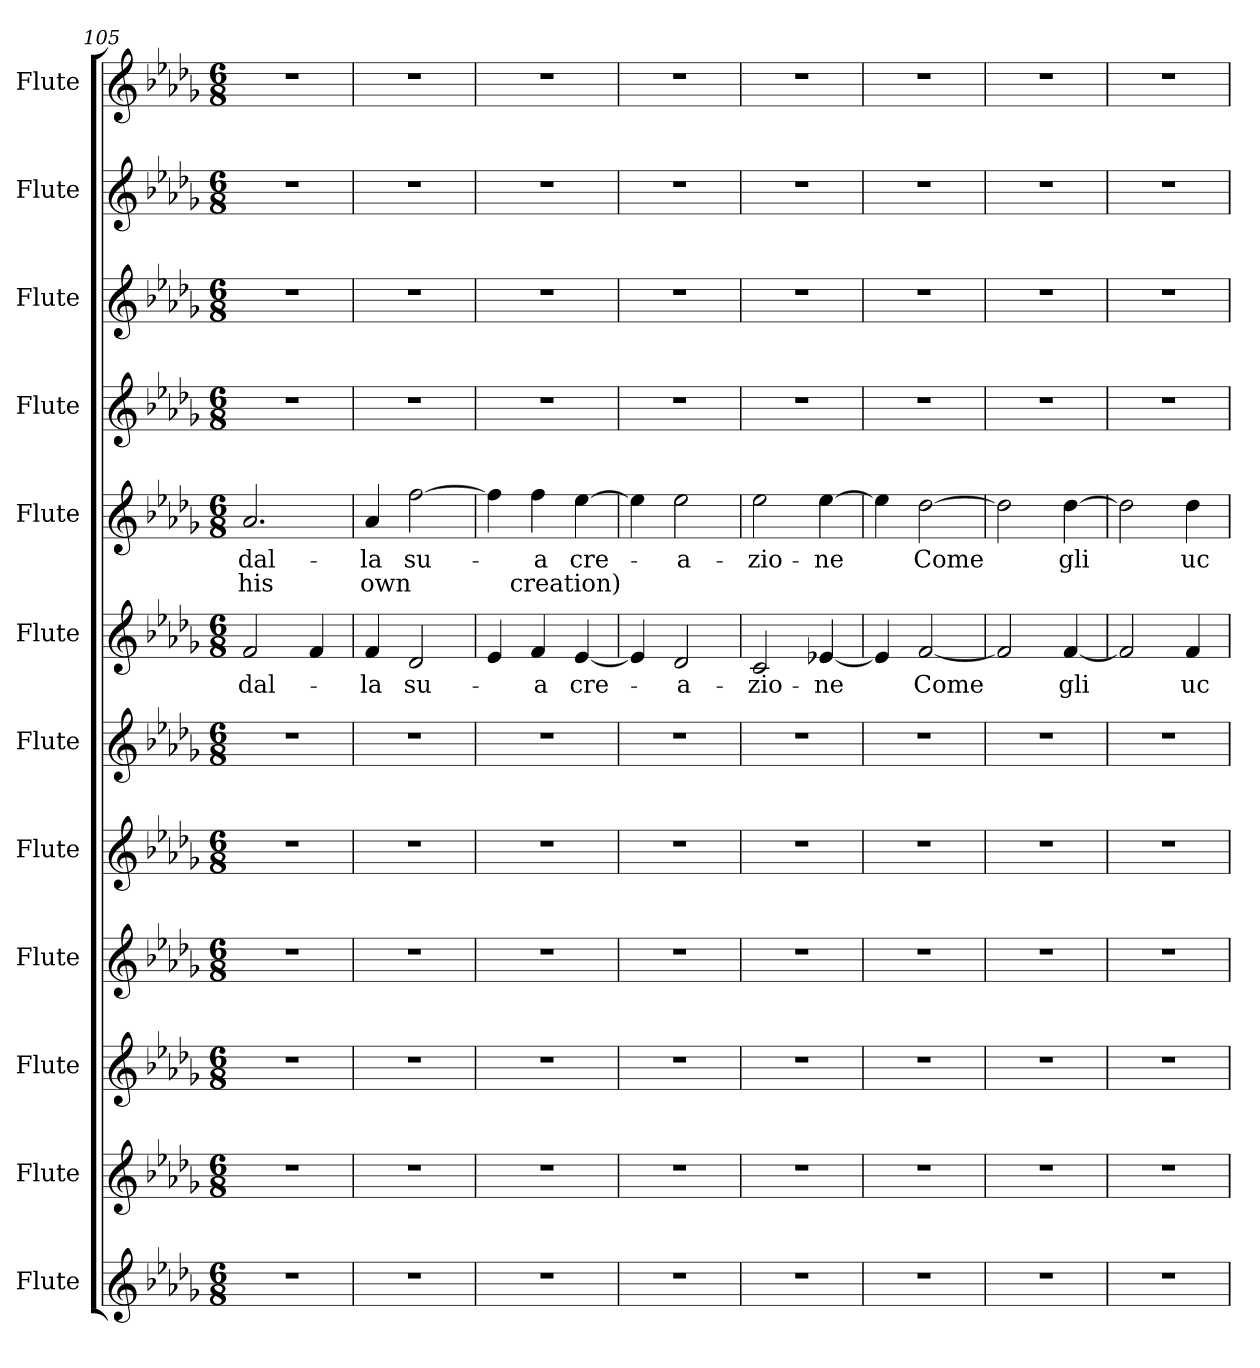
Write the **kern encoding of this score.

**kern	**kern	**kern	**kern	**kern	**kern	**kern	**text	**kern	**text	**text	**kern	**kern	**kern	**kern
*part12	*part11	*part10	*part9	*part8	*part7	*part6	*part6	*part5	*part5	*part5	*part4	*part3	*part2	*part1
*staff12	*staff11	*staff10	*staff9	*staff8	*staff7	*staff6	*staff6	*staff5	*staff5	*staff5	*staff4	*staff3	*staff2	*staff1
*I"Flute	*I"Flute	*I"Flute	*I"Flute	*I"Flute	*I"Flute	*I"Flute	*	*I"Flute	*	*	*I"Flute	*I"Flute	*I"Flute	*I"Flute
*I'Fl.	*I'Fl.	*I'Fl.	*I'Fl.	*I'Fl.	*I'Fl.	*I'Fl.	*	*I'Fl.	*	*	*I'Fl.	*I'Fl.	*I'Fl.	*I'Fl.
*clefG2	*clefG2	*clefG2	*clefG2	*clefG2	*clefG2	*clefG2	*	*clefG2	*	*	*clefG2	*clefG2	*clefG2	*clefG2
*k[b-e-a-d-g-]	*k[b-e-a-d-g-]	*k[b-e-a-d-g-]	*k[b-e-a-d-g-]	*k[b-e-a-d-g-]	*k[b-e-a-d-g-]	*k[b-e-a-d-g-]	*	*k[b-e-a-d-g-]	*	*	*k[b-e-a-d-g-]	*k[b-e-a-d-g-]	*k[b-e-a-d-g-]	*k[b-e-a-d-g-]
*M6/8	*M6/8	*M6/8	*M6/8	*M6/8	*M6/8	*M6/8	*	*M6/8	*	*	*M6/8	*M6/8	*M6/8	*M6/8
=105	=105	=105	=105	=105	=105	=105	=105	=105	=105	=105	=105	=105	=105	=105
2.r	2.r	2.r	2.r	2.r	2.r	2f/	dal-	2.a-/	dal-	his	2.r	2.r	2.r	2.r
.	.	.	.	.	.	4f/	.	.	.	.	.	.	.	.
=106	=106	=106	=106	=106	=106	=106	=106	=106	=106	=106	=106	=106	=106	=106
2.r	2.r	2.r	2.r	2.r	2.r	4f/	-la	4a-/	-la	own	2.r	2.r	2.r	2.r
.	.	.	.	.	.	2d-/	su-	[2ff\	su-	.	.	.	.	.
!!LO:PB:g=z
=107	=107	=107	=107	=107	=107	=107	=107	=107	=107	=107	=107	=107	=107	=107
2.r	2.r	2.r	2.r	2.r	2.r	4e-/	.	4ff\]	.	.	2.r	2.r	2.r	2.r
.	.	.	.	.	.	4f/	-a	4ff\	-a	creation)	.	.	.	.
.	.	.	.	.	.	[4e-/	cre-	[4ee-\	cre-	.	.	.	.	.
=108	=108	=108	=108	=108	=108	=108	=108	=108	=108	=108	=108	=108	=108	=108
2.r	2.r	2.r	2.r	2.r	2.r	4e-/]	.	4ee-\]	.	.	2.r	2.r	2.r	2.r
.	.	.	.	.	.	2d-/	-a-	2ee-\	-a-	.	.	.	.	.
=109	=109	=109	=109	=109	=109	=109	=109	=109	=109	=109	=109	=109	=109	=109
2.r	2.r	2.r	2.r	2.r	2.r	2c/	-zio-	2ee-\	-zio-	.	2.r	2.r	2.r	2.r
.	.	.	.	.	.	[4e-X/	-ne	[4ee-\	-ne	.	.	.	.	.
=110	=110	=110	=110	=110	=110	=110	=110	=110	=110	=110	=110	=110	=110	=110
2.r	2.r	2.r	2.r	2.r	2.r	4e-/]	.	4ee-\]	.	.	2.r	2.r	2.r	2.r
.	.	.	.	.	.	[2f/	Come	[2dd-\	Come	.	.	.	.	.
=111	=111	=111	=111	=111	=111	=111	=111	=111	=111	=111	=111	=111	=111	=111
2.r	2.r	2.r	2.r	2.r	2.r	2f/]	.	2dd-\]	.	.	2.r	2.r	2.r	2.r
.	.	.	.	.	.	[4f/	gli	[4dd-\	gli	.	.	.	.	.
=112	=112	=112	=112	=112	=112	=112	=112	=112	=112	=112	=112	=112	=112	=112
2.r	2.r	2.r	2.r	2.r	2.r	2f/]	.	2dd-\]	.	.	2.r	2.r	2.r	2.r
.	.	.	.	.	.	4f/	uc-	4dd-\	uc-	.	.	.	.	.
=	=	=	=	=	=	=	=	=	=	=	=	=	=	=
*-	*-	*-	*-	*-	*-	*-	*-	*-	*-	*-	*-	*-	*-	*-
